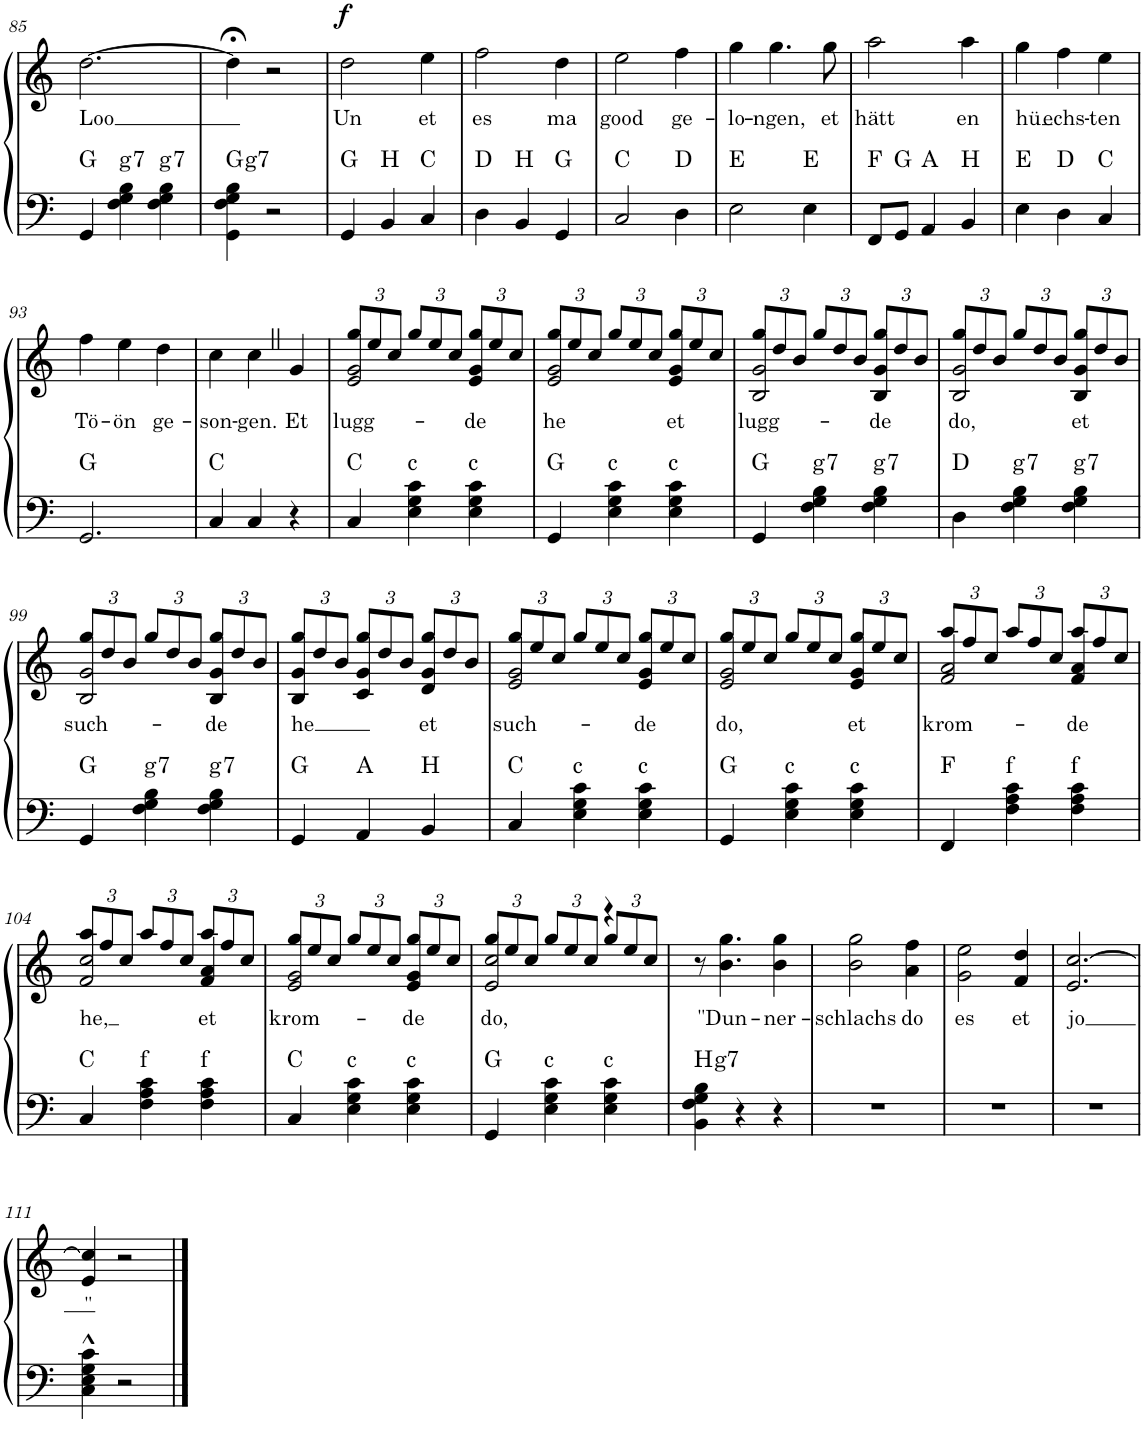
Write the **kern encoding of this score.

**kern	**kern	**text	**dynam	**harte
*part1	*part1	*part1	*part1	*part1
*staff2	*staff1	*staff1	*staff1/2	*
*I"Piano	*	*	*	*
*I'Pno.	*	*	*	*
!!LO:PB:g=z
*clefF4	*clefG2	*	*	*
*k[]	*k[]	*	*	*
*M3/4	*M3/4	*	*	*
=85	=85	=85	=85	=85
!	!	!LO:LY:b	!	!
*	*^	*	*	*
*	*	*^	*	*	*
4GG/	[2.dd\	4ryy	2ryy	Loo	.	G:maj
!	!	!	!	!	!	!LO:H:kt=7
4F\ 4G\ 4B\	.	2ryy	.	.	.	G:7
!	!	!	!	!	!	!LO:H:kt=7
4F\ 4G\ 4B\	.	.	4ryy	.	.	G:7
=86	=86	=86	=86	=86	=86	=86
!	!	!	!	!	!	!LO:H:kt=g
*	*v	*v	*v	*	*	*
4GG\ 4F\ 4G\ 4B\	4dd;<\]	.	.	.
2r	2r	.	.	.
=87	=87	=87	=87	=87
!	!	!LO:LY:b	!LO:DY:a	!
*	*^	*	*	*
4GG/	2dd\	4ryy	Un	f	G:maj
4BB/	.	2ryy	.	.	B:maj
!	!	!	!LO:LY:b	!	!
4C/	4ee\	.	et	.	C:maj
=88	=88	=88	=88	=88	=88
!	!	!	!LO:LY:b	!	!
4D\	2ff\	4ryy	es	.	D:maj
4BB/	.	2ryy	.	.	B:maj
!	!	!	!LO:LY:b	!	!
4GG/	4dd\	.	ma	.	G:maj
=89	=89	=89	=89	=89	=89
!	!	!	!LO:LY:b	!	!
*	*v	*v	*	*	*
2C/	2ee\	good	.	C:maj
!	!	!LO:LY:b	!	!
4D\	4ff\	ge-	.	D:maj
=90	=90	=90	=90	=90
!	!	!LO:LY:b	!	!
*	*^	*	*	*
2E\	4gg\	2ryy	-lo-	.	E:maj
!	!	!	!LO:LY:b	!	!
.	4.gg\	.	-ngen,	.	.
4E\	.	4ryy	.	.	E:maj
!	!	!	!LO:LY:b	!	!
.	8gg\	.	et	.	.
=91	=91	=91	=91	=91	=91
!	!	!	!LO:LY:b	!	!
*	*	*^	*	*	*
8FF/L	2aa\	8ryy	4ryy	hätt	.	F:maj
8GG/J	.	2ryy	.	.	.	G:maj
4AA/	.	.	2ryy	.	.	A:maj
!	!	!	!	!LO:LY:b	!	!
4BB/	4aa\	.	.	en	.	B:maj
.	.	8ryy	.	.	.	.
=92	=92	=92	=92	=92	=92	=92
!	!	!	!	!LO:LY:b	!	!
*	*v	*v	*v	*	*	*
4E\	4gg\	hü	.	E:maj
!	!	!LO:LY:b	!	!
4D\	4ff\	echs-	.	D:maj
!	!	!LO:LY:b	!	!
4C/	4ee\	-ten	.	C:maj
!!LO:LB:g=z
=93	=93	=93	=93	=93
!	!	!LO:LY:b	!	!
2.GG/	4ff\	-Tö-	.	G:maj
!	!	!LO:LY:b	!	!
.	4ee\	-ön	.	.
!	!	!LO:LY:b	!	!
.	4dd\	ge-	.	.
=94	=94	=94	=94	=94
!	!	!LO:LY:b	!	!
4C/	4cc\	-son-	.	C:maj
!	!	!LO:LY:b	!	!
4C/	4ccZ\	-gen.	.	.
!	!	!LO:LY:b	!	!
4r	4g/	Et	.	.
=95	=95	=95	=95	=95
!	!	!LO:LY:b	!	!
*	*^	*	*	*
*	*	*Xbrackettup	*	*	*
4C/	2e/ 2g/	12gg/L	lugg-	.	C:maj
.	.	12ee/	.	.	.
.	.	12cc/J	.	.	.
4E\ 4G\ 4c\	.	12gg/L	.	.	C:maj
.	.	12ee/	.	.	.
.	.	12cc/J	.	.	.
!	!	!	!LO:LY:b	!	!
4E\ 4G\ 4c\	4e/ 4g/	12gg/L	-de	.	C:maj
.	.	12ee/	.	.	.
.	.	12cc/J	.	.	.
=96	=96	=96	=96	=96	=96
!	!	!	!LO:LY:b	!	!
4GG/	2e/ 2g/	12gg/L	he	.	G:maj
.	.	12ee/	.	.	.
.	.	12cc/J	.	.	.
4E\ 4G\ 4c\	.	12gg/L	.	.	C:maj
.	.	12ee/	.	.	.
.	.	12cc/J	.	.	.
!	!	!	!LO:LY:b	!	!
4E\ 4G\ 4c\	4e/ 4g/	12gg/L	et	.	C:maj
.	.	12ee/	.	.	.
.	.	12cc/J	.	.	.
=97	=97	=97	=97	=97	=97
!	!	!	!LO:LY:b	!	!
4GG/	2B/ 2g/	12gg/L	lugg-	.	G:maj
.	.	12dd/	.	.	.
.	.	12b/J	.	.	.
!	!	!	!	!	!LO:H:kt=7
4F\ 4G\ 4B\	.	12gg/L	.	.	G:7
.	.	12dd/	.	.	.
.	.	12b/J	.	.	.
!	!	!	!LO:LY:b	!	!LO:H:kt=7
4F\ 4G\ 4B\	4B/ 4g/	12gg/L	-de	.	G:7
.	.	12dd/	.	.	.
.	.	12b/J	.	.	.
=98	=98	=98	=98	=98	=98
!	!	!	!LO:LY:b	!	!
4D\	2B/ 2g/	12gg/L	do,	.	D:maj
.	.	12dd/	.	.	.
.	.	12b/J	.	.	.
!	!	!	!	!	!LO:H:kt=7
4F\ 4G\ 4B\	.	12gg/L	.	.	G:7
.	.	12dd/	.	.	.
.	.	12b/J	.	.	.
!	!	!	!LO:LY:b	!	!LO:H:kt=7
4F\ 4G\ 4B\	4B/ 4g/	12gg/L	et	.	G:7
.	.	12dd/	.	.	.
.	.	12b/J	.	.	.
!!LO:LB:g=z	!!
=99	=99	=99	=99	=99	=99
!	!	!	!LO:LY:b	!	!
4GG/	2B/ 2g/	12gg/L	such-	.	G:maj
.	.	12dd/	.	.	.
.	.	12b/J	.	.	.
!	!	!	!	!	!LO:H:kt=7
4F\ 4G\ 4B\	.	12gg/L	.	.	G:7
.	.	12dd/	.	.	.
.	.	12b/J	.	.	.
!	!	!	!LO:LY:b	!	!LO:H:kt=7
4F\ 4G\ 4B\	4B/ 4g/	12gg/L	-de	.	G:7
.	.	12dd/	.	.	.
.	.	12b/J	.	.	.
=100	=100	=100	=100	=100	=100
!	!	!	!LO:LY:b	!	!
4GG/	4B/ 4g/	12gg/L	-he	.	G:maj
.	.	12dd/	.	.	.
.	.	12b/J	.	.	.
4AA/	4c/ 4g/	12gg/L	.	.	A:maj
.	.	12dd/	.	.	.
.	.	12b/J	.	.	.
!	!	!	!LO:LY:b	!	!
4BB/	4d/ 4g/	12gg/L	et	.	B:maj
.	.	12dd/	.	.	.
.	.	12b/J	.	.	.
=101	=101	=101	=101	=101	=101
!	!	!	!LO:LY:b	!	!
4C/	2e/ 2g/	12gg/L	such-	.	C:maj
.	.	12ee/	.	.	.
.	.	12cc/J	.	.	.
4E\ 4G\ 4c\	.	12gg/L	.	.	C:maj
.	.	12ee/	.	.	.
.	.	12cc/J	.	.	.
!	!	!	!LO:LY:b	!	!
4E\ 4G\ 4c\	4e/ 4g/	12gg/L	-de	.	C:maj
.	.	12ee/	.	.	.
.	.	12cc/J	.	.	.
=102	=102	=102	=102	=102	=102
!	!	!	!LO:LY:b	!	!
4GG/	2e/ 2g/	12gg/L	do,	.	G:maj
.	.	12ee/	.	.	.
.	.	12cc/J	.	.	.
4E\ 4G\ 4c\	.	12gg/L	.	.	C:maj
.	.	12ee/	.	.	.
.	.	12cc/J	.	.	.
!	!	!	!LO:LY:b	!	!
4E\ 4G\ 4c\	4e/ 4g/	12gg/L	et	.	C:maj
.	.	12ee/	.	.	.
.	.	12cc/J	.	.	.
=103	=103	=103	=103	=103	=103
!	!	!	!LO:LY:b	!	!
4FF/	2f/ 2a/	12aa/L	krom-	.	F:maj
.	.	12ff/	.	.	.
.	.	12cc/J	.	.	.
4F\ 4A\ 4c\	.	12aa/L	.	.	F:maj
.	.	12ff/	.	.	.
.	.	12cc/J	.	.	.
!	!	!	!LO:LY:b	!	!
4F\ 4A\ 4c\	4f/ 4a/	12aa/L	-de	.	F:maj
.	.	12ff/	.	.	.
.	.	12cc/J	.	.	.
!!LO:LB:g=z	!!
=104	=104	=104	=104	=104	=104
!	!	!	!LO:LY:b	!	!
4C/	2f/ 2cc/	12aa/L	he,	.	C:maj
.	.	12ff/	.	.	.
.	.	12cc/J	.	.	.
4F\ 4A\ 4c\	.	12aa/L	.	.	F:maj
.	.	12ff/	.	.	.
.	.	12cc/J	.	.	.
!	!	!	!LO:LY:b	!	!
4F\ 4A\ 4c\	4f/ 4a/	12aa/L	et	.	F:maj
.	.	12ff/	.	.	.
.	.	12cc/J	.	.	.
=105	=105	=105	=105	=105	=105
!	!	!	!LO:LY:b	!	!
4C/	2e/ 2g/	12gg/L	krom-	.	C:maj
.	.	12ee/	.	.	.
.	.	12cc/J	.	.	.
4E\ 4G\ 4c\	.	12gg/L	.	.	C:maj
.	.	12ee/	.	.	.
.	.	12cc/J	.	.	.
!	!	!	!LO:LY:b	!	!
4E\ 4G\ 4c\	4e/ 4g/	12gg/L	-de	.	C:maj
.	.	12ee/	.	.	.
.	.	12cc/J	.	.	.
=106	=106	=106	=106	=106	=106
!	!	!	!LO:LY:b	!	!
4GG/	2e/ 2cc/	12gg/L	do,	.	G:maj
.	.	12ee/	.	.	.
.	.	12cc/J	.	.	.
4E\ 4G\ 4c\	.	12gg/L	.	.	C:maj
.	.	12ee/	.	.	.
.	.	12cc/J	.	.	.
4E\ 4G\ 4c\	4r	12gg/L	.	.	C:maj
.	.	12ee/	.	.	.
.	.	12cc/J	.	.	.
=107	=107	=107	=107	=107	=107
!	!	!	!	!	!LO:H:kt=g
*	*v	*v	*	*	*
4BB\ 4F\ 4G\ 4B\	8r	.	.	.
!	!	!LO:LY:b	!	!
.	4.b\ 4.gg\	"Dun-	.	.
4r	.	.	.	.
!	!	!LO:LY:b	!	!
4r	4b\ 4gg\	-ner-	.	.
=108	=108	=108	=108	=108
!	!	!LO:LY:b	!	!
2.r	2b\ 2gg\	-schlachs	.	.
!	!	!LO:LY:b	!	!
.	4a\ 4ff\	do	.	.
=109	=109	=109	=109	=109
!	!	!LO:LY:b	!	!
2.r	2g\ 2ee\	es	.	.
!	!	!LO:LY:b	!	!
.	4f/ 4dd/	et	.	.
=110	=110	=110	=110	=110
!	!	!LO:LY:b	!	!
2.r	2.e/ [2.cc/	jo	.	.
!!LO:LB:g=z
=111	=111	=111	=111	=111
!	!	!LO:LY:b	!	!
4C\^^ 4E\^^ 4G\^^ 4c\^^	4e/ 4cc/]	"	.	.
2r	2r	.	.	.
==	==	==	==	==
*-	*-	*-	*-	*-
